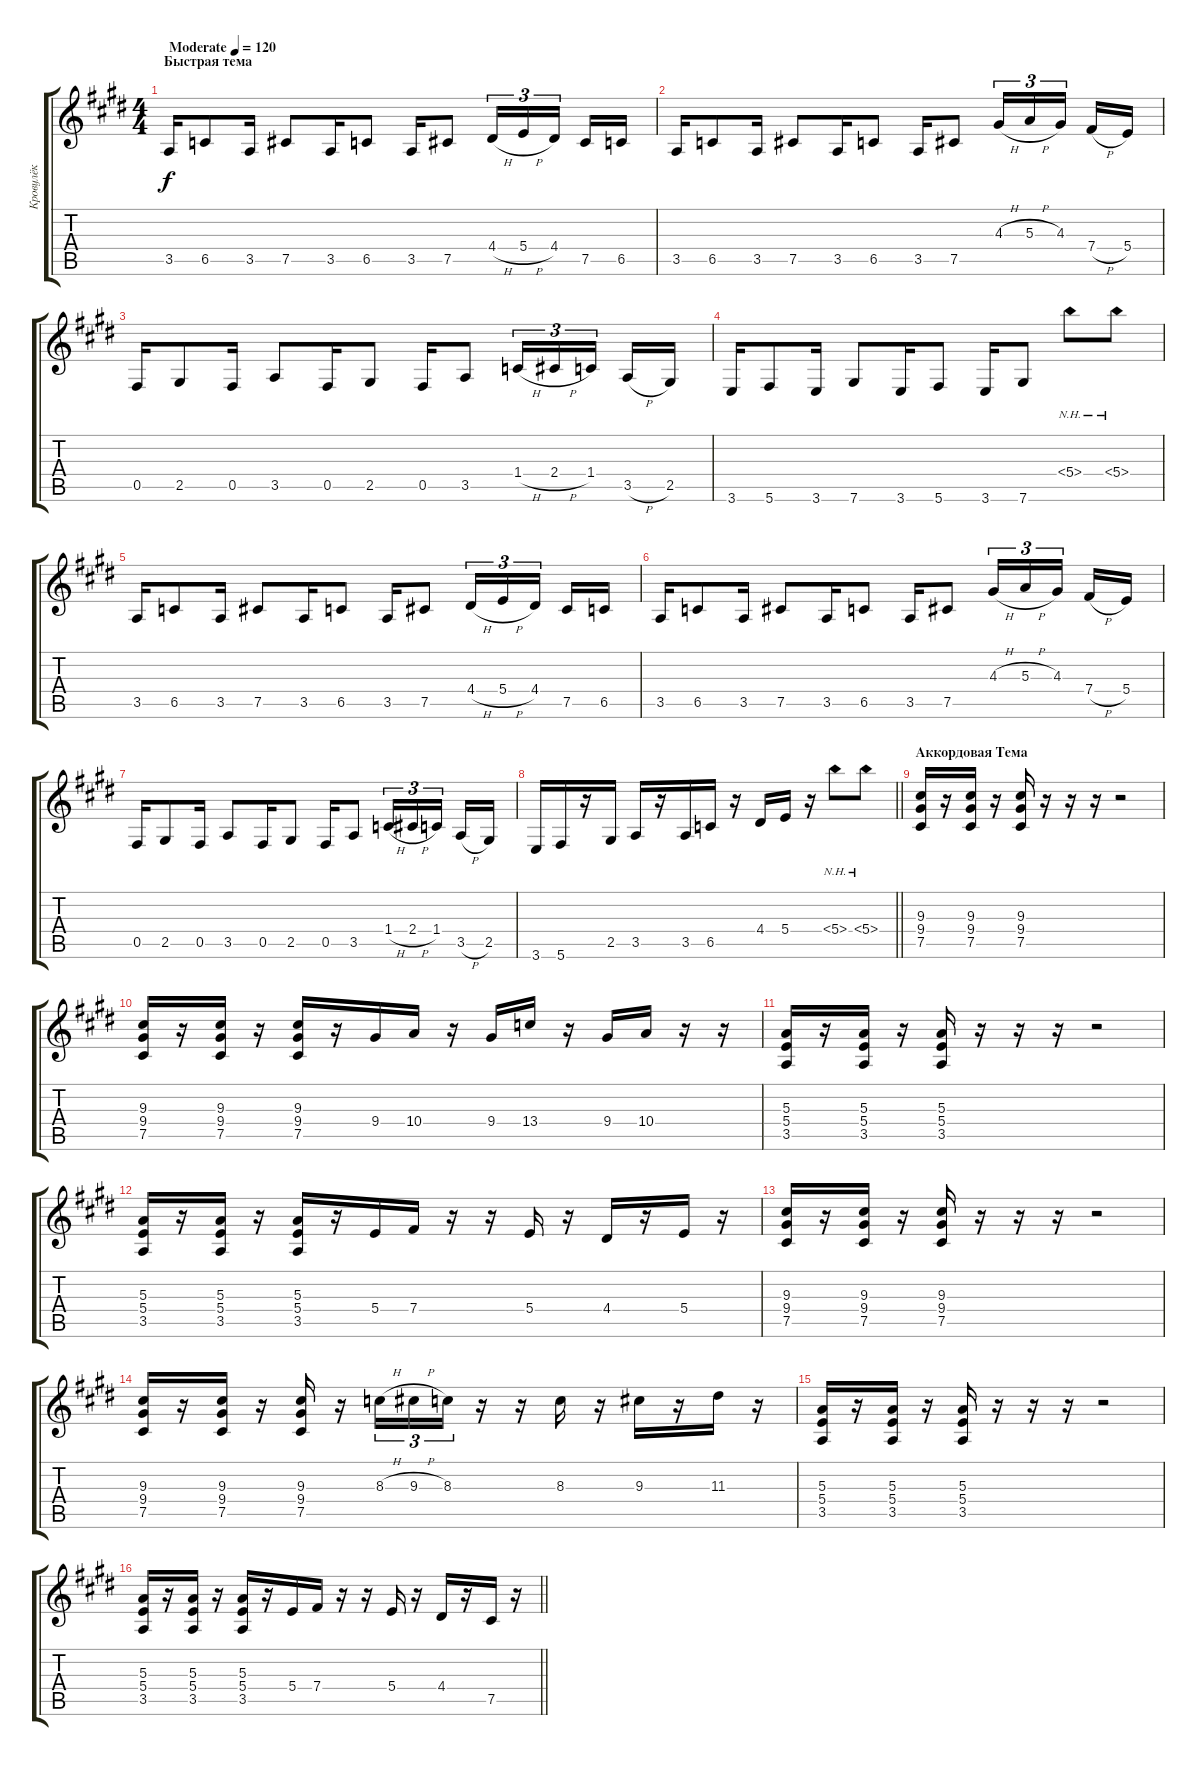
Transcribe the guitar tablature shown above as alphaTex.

\track ("Кровулёк" "Кровулёк") {instrument overdrivenguitar}
\staff {score tabs}
\tuning (Db4 Ab3 E3 B2 Gb2 Db2) {hide}
\ts (4 4)
\section ("" "Быстрая тема")
\tempo (120 "Moderate")
\clef g2
\ks e
3.5.16{dy f instrument overdrivenguitar} 6.5.8 3.5.16 7.5.8 3.5.16 6.5.8 3.5.16 7.5.8 4.4{h}.16{tu (3 2)} 5.4{h}.16{tu (3 2)} 4.4.16{tu (3 2) beam splitsecondary} 7.5.16 6.5.16 |
3.5.16 6.5.8 3.5.16 7.5.8 3.5.16 6.5.8 3.5.16 7.5.8 4.3{h}.16{tu (3 2)} 5.3{h}.16{tu (3 2)} 4.3.16{tu (3 2) beam splitsecondary} 7.4{h}.16 5.4.16 |
0.5.16 2.5.8 0.5.16 3.5.8 0.5.16 2.5.8 0.5.16 3.5.8 1.4{h}.16{tu (3 2)} 2.4{h}.16{tu (3 2)} 1.4.16{tu (3 2) beam splitsecondary} 3.5{h}.16 2.5.16 |
3.6.16 5.6.8 3.6.16 7.6.8 3.6.16 5.6.8 3.6.16 7.6.8 5.4{nh}.8 5.4{nh}.8 |
3.5.16 6.5.8 3.5.16 7.5.8 3.5.16 6.5.8 3.5.16 7.5.8 4.4{h}.16{tu (3 2)} 5.4{h}.16{tu (3 2)} 4.4.16{tu (3 2) beam splitsecondary} 7.5.16 6.5.16 |
3.5.16 6.5.8{txt "             "} 3.5.16 7.5.8 3.5.16 6.5.8 3.5.16 7.5.8 4.3{h}.16{tu (3 2)} 5.3{h}.16{tu (3 2)} 4.3.16{tu (3 2) beam splitsecondary} 7.4{h}.16 5.4.16 |
0.5.16 2.5.8 0.5.16 3.5.8 0.5.16 2.5.8 0.5.16 3.5.8 1.4{h}.16{tu (3 2)} 2.4{h}.16{tu (3 2)} 1.4.16{tu (3 2) beam splitsecondary} 3.5{h}.16 2.5.16 |
\barLineRight lightlight
3.6.16 5.6.16 r.16 2.5.16 3.5.16 r.16 3.5.16 6.5.16 r.16 4.4.16 5.4.16 r.16 5.4{nh}.8 5.4{nh}.8 |
\section ("" "Аккордовая Тема")
(9.3 9.4 7.5).16 r.16 (9.3 9.4 7.5).16 r.16 (9.3 9.4 7.5).16 r.16 r.16 r.16 r.2 |
(9.3 9.4 7.5).16 r.16 (9.3 9.4 7.5).16 r.16 (9.3 9.4 7.5).16 r.16 9.4.16 10.4.16 r.16 9.4.16 13.4.16 r.16 9.4.16 10.4.16 r.16 r.16 |
(5.3 5.4 3.5).16 r.16 (5.3 5.4 3.5).16 r.16 (5.3 5.4 3.5).16 r.16 r.16 r.16 r.2 |
(5.3 5.4 3.5).16 r.16 (5.3 5.4 3.5).16 r.16 (5.3 5.4 3.5).16 r.16 5.4.16 7.4.16 r.16 r.16 5.4.16 r.16 4.4.16 r.16 5.4.16 r.16 |
(9.3 9.4 7.5).16 r.16 (9.3 9.4 7.5).16 r.16 (9.3 9.4 7.5).16 r.16 r.16 r.16 r.2 |
(9.3 9.4 7.5).16 r.16 (9.3 9.4 7.5).16 r.16 (9.3 9.4 7.5).16 r.16 8.3{h}.16{tu (3 2)} 9.3{h}.16{tu (3 2)} 8.3.16{tu (3 2)} r.16 r.16 8.3.16 r.16 9.3.16 r.16 11.3.16 r.16 |
(5.3 5.4 3.5).16 r.16 (5.3 5.4 3.5).16 r.16 (5.3 5.4 3.5).16 r.16 r.16 r.16 r.2 |
\barLineRight lightlight
(5.3 5.4 3.5).16 r.16 (5.3 5.4 3.5).16 r.16 (5.3 5.4 3.5).16 r.16 5.4.16 7.4.16 r.16 r.16 5.4.16 r.16 4.4.16 r.16 7.5.16 r.16
